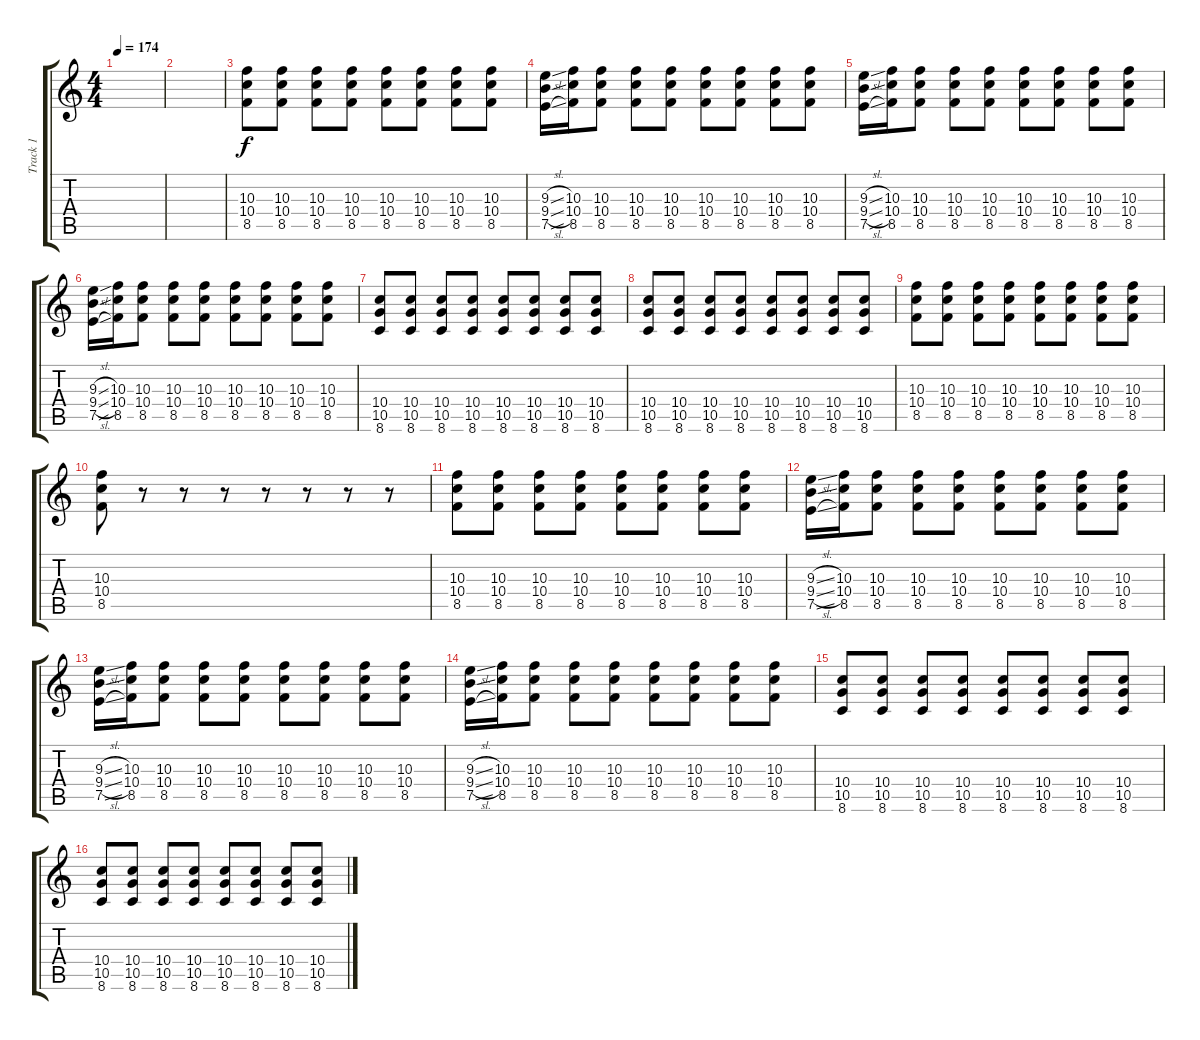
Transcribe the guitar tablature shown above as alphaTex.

\track ("Track 1" "Track 1") {instrument overdrivenguitar}
\staff {score tabs}
\tuning (E4 B3 G3 D3 A2 E2) {hide}
\ts (4 4)
\tempo 174
\clef g2
\ks c
|
|
(10.3 10.4 8.5).8 (10.3 10.4 8.5).8 (10.3 10.4 8.5).8 (10.3 10.4 8.5).8 (10.3 10.4 8.5).8 (10.3 10.4 8.5).8 (10.3 10.4 8.5).8 (10.3 10.4 8.5).8 |
(9.3{sl} 9.4{sl} 7.5{sl}).16 (10.3 10.4 8.5).16 (10.3 10.4 8.5).8 (10.3 10.4 8.5).8 (10.3 10.4 8.5).8 (10.3 10.4 8.5).8 (10.3 10.4 8.5).8 (10.3 10.4 8.5).8 (10.3 10.4 8.5).8 |
(9.3{sl} 9.4{sl} 7.5{sl}).16 (10.3 10.4 8.5).16 (10.3 10.4 8.5).8 (10.3 10.4 8.5).8 (10.3 10.4 8.5).8 (10.3 10.4 8.5).8 (10.3 10.4 8.5).8 (10.3 10.4 8.5).8 (10.3 10.4 8.5).8 |
(9.3{sl} 9.4{sl} 7.5{sl}).16 (10.3 10.4 8.5).16 (10.3 10.4 8.5).8 (10.3 10.4 8.5).8 (10.3 10.4 8.5).8 (10.3 10.4 8.5).8 (10.3 10.4 8.5).8 (10.3 10.4 8.5).8 (10.3 10.4 8.5).8 |
(10.4 10.5 8.6).8 (10.4 10.5 8.6).8 (10.4 10.5 8.6).8 (10.4 10.5 8.6).8 (10.4 10.5 8.6).8 (10.4 10.5 8.6).8 (10.4 10.5 8.6).8 (10.4 10.5 8.6).8 |
(10.4 10.5 8.6).8 (10.4 10.5 8.6).8 (10.4 10.5 8.6).8 (10.4 10.5 8.6).8 (10.4 10.5 8.6).8 (10.4 10.5 8.6).8 (10.4 10.5 8.6).8 (10.4 10.5 8.6).8 |
(10.3 10.4 8.5).8 (10.3 10.4 8.5).8 (10.3 10.4 8.5).8 (10.3 10.4 8.5).8 (10.3 10.4 8.5).8 (10.3 10.4 8.5).8 (10.3 10.4 8.5).8 (10.3 10.4 8.5).8 |
(10.3 10.4 8.5).8 r.8 r.8 r.8 r.8 r.8 r.8 r.8 |
(10.3 10.4 8.5).8 (10.3 10.4 8.5).8 (10.3 10.4 8.5).8 (10.3 10.4 8.5).8 (10.3 10.4 8.5).8 (10.3 10.4 8.5).8 (10.3 10.4 8.5).8 (10.3 10.4 8.5).8 |
(9.3{sl} 9.4{sl} 7.5{sl}).16 (10.3 10.4 8.5).16 (10.3 10.4 8.5).8 (10.3 10.4 8.5).8 (10.3 10.4 8.5).8 (10.3 10.4 8.5).8 (10.3 10.4 8.5).8 (10.3 10.4 8.5).8 (10.3 10.4 8.5).8 |
(9.3{sl} 9.4{sl} 7.5{sl}).16 (10.3 10.4 8.5).16 (10.3 10.4 8.5).8 (10.3 10.4 8.5).8 (10.3 10.4 8.5).8 (10.3 10.4 8.5).8 (10.3 10.4 8.5).8 (10.3 10.4 8.5).8 (10.3 10.4 8.5).8 |
(9.3{sl} 9.4{sl} 7.5{sl}).16 (10.3 10.4 8.5).16 (10.3 10.4 8.5).8 (10.3 10.4 8.5).8 (10.3 10.4 8.5).8 (10.3 10.4 8.5).8 (10.3 10.4 8.5).8 (10.3 10.4 8.5).8 (10.3 10.4 8.5).8 |
(10.4 10.5 8.6).8 (10.4 10.5 8.6).8 (10.4 10.5 8.6).8 (10.4 10.5 8.6).8 (10.4 10.5 8.6).8 (10.4 10.5 8.6).8 (10.4 10.5 8.6).8 (10.4 10.5 8.6).8 |
(10.4 10.5 8.6).8 (10.4 10.5 8.6).8 (10.4 10.5 8.6).8 (10.4 10.5 8.6).8 (10.4 10.5 8.6).8 (10.4 10.5 8.6).8 (10.4 10.5 8.6).8 (10.4 10.5 8.6).8
